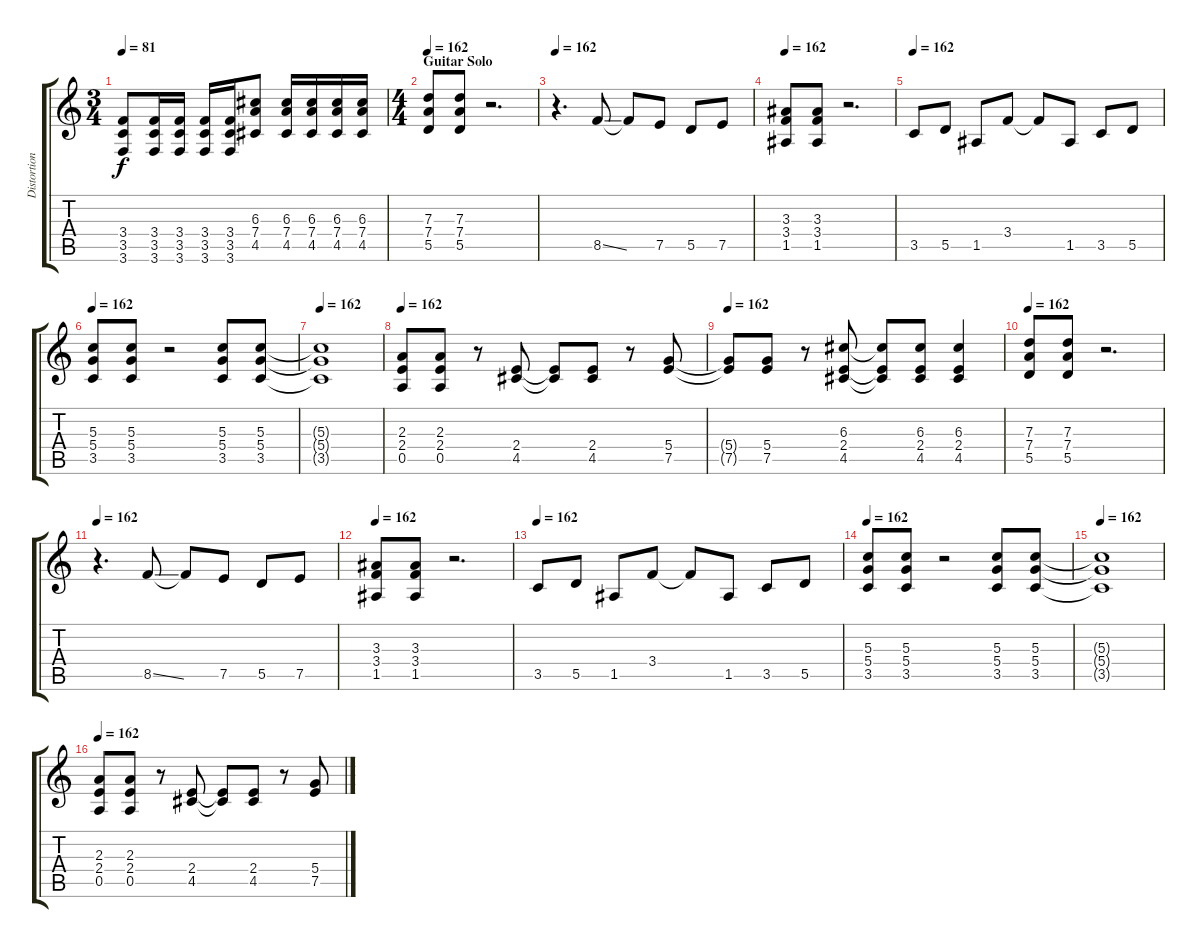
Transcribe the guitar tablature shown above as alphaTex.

\track ("Distortion Guitar" "Distortion") {instrument distortionguitar}
\staff {score tabs}
\tuning (E4 B3 G3 D3 A2 D2) {hide}
\ts (3 4)
\tempo 81
\clef g2
\ks c
(3.4 3.5 3.6).8{dy f} (3.4 3.5 3.6).16 (3.4 3.5 3.6).16 (3.4 3.5 3.6).16 (3.4 3.5 3.6).16 (6.3 7.4 4.5).8 (6.3 7.4 4.5).16 (6.3 7.4 4.5).16 (6.3 7.4 4.5).16 (6.3 7.4 4.5).16 |
\ts (4 4)
\section ("" "Guitar Solo")
\tempo 162
(7.3 7.4 5.5).8 (7.3 7.4 5.5).8 r.2{d} |
\tempo 162
r.4{d} 8.5{ss}.8 8.5{t}.8 7.5.8 5.5.8 7.5.8 |
\tempo 162
(3.3 3.4 1.5).8 (3.3 3.4 1.5).8 r.2{d} |
\tempo 162
3.5.8 5.5.8 1.5.8 3.4.8 3.4{t}.8 1.5.8 3.5.8 5.5.8 |
\tempo 162
(5.3 5.4 3.5).8 (5.3 5.4 3.5).8 r.2 (5.3 5.4 3.5).8 (5.3 5.4 3.5).8 |
\tempo 162
(5.3{t} 5.4{t} 3.5{t}).1 |
\tempo 162
(2.3 2.4 0.5).8 (2.3 2.4 0.5).8 r.8 (2.4 4.5).8 (2.4{t} 4.5{t}).8 (2.4 4.5).8 r.8 (5.4 7.5).8 |
\tempo 162
(5.4{t} 7.5{t}).8 (5.4 7.5).8 r.8 (6.3 2.4 4.5).8 (6.3{t} 2.4{t} 4.5{t}).8 (6.3 2.4 4.5).8 (6.3 2.4 4.5).4 |
\tempo 162
(7.3 7.4 5.5).8 (7.3 7.4 5.5).8 r.2{d} |
\tempo 162
r.4{d} 8.5{ss}.8 8.5{t}.8 7.5.8 5.5.8 7.5.8 |
\tempo 162
(3.3 3.4 1.5).8 (3.3 3.4 1.5).8 r.2{d} |
\tempo 162
3.5.8 5.5.8 1.5.8 3.4.8 3.4{t}.8 1.5.8 3.5.8 5.5.8 |
\tempo 162
(5.3 5.4 3.5).8 (5.3 5.4 3.5).8 r.2 (5.3 5.4 3.5).8 (5.3 5.4 3.5).8 |
\tempo 162
(5.3{t} 5.4{t} 3.5{t}).1 |
\tempo 162
(2.3 2.4 0.5).8 (2.3 2.4 0.5).8 r.8 (2.4 4.5).8 (2.4{t} 4.5{t}).8 (2.4 4.5).8 r.8 (5.4 7.5).8
